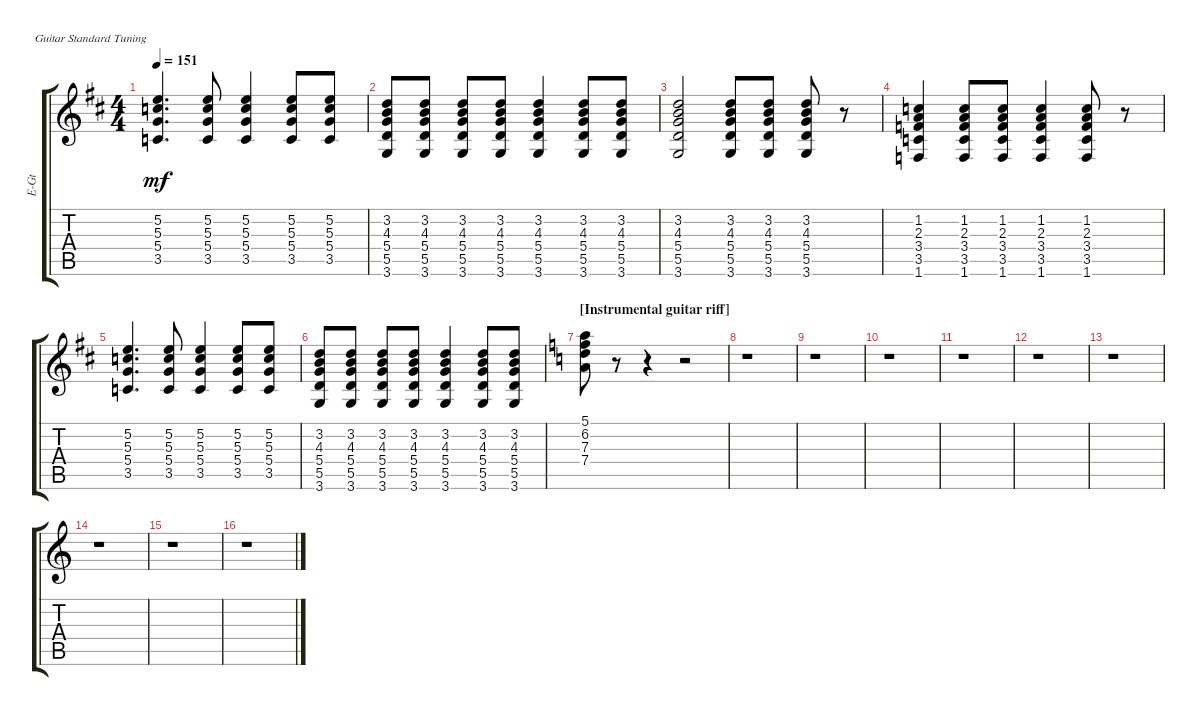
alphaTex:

\bracketExtendMode groupsimilarinstruments
\track ("Electric Guitar- Mick" "E-Gt") {instrument electricguitarclean}
\staff {score tabs}
\tuning (E4 B3 G3 D3 A2 E2)
\ts (4 4)
\tempo 151
\clef g2
\ks d
(3.5{acc forcenatural} 5.4{acc forcenatural} 5.3{acc forcenatural} 5.2{acc forcenatural}).4{d dy mf} (3.5{acc forcenatural} 5.4{acc forcenatural} 5.3{acc forcenatural} 5.2{acc forcenatural}).8 (3.5{acc forcenatural} 5.4{acc forcenatural} 5.3{acc forcenatural} 5.2{acc forcenatural}).4 (3.5{acc forcenatural} 5.4{acc forcenatural} 5.3{acc forcenatural} 5.2{acc forcenatural}).8 (3.5{acc forcenatural} 5.4{acc forcenatural} 5.3{acc forcenatural} 5.2{acc forcenatural}).8 |
(3.6{acc forcenatural} 5.5{acc forcenatural} 5.4{acc forcenatural} 4.3{acc forcenatural} 3.2{acc forcenatural}).8 (3.6{acc forcenatural} 5.5{acc forcenatural} 5.4{acc forcenatural} 4.3{acc forcenatural} 3.2{acc forcenatural}).8 (3.6{acc forcenatural} 5.5{acc forcenatural} 5.4{acc forcenatural} 4.3{acc forcenatural} 3.2{acc forcenatural}).8 (3.6{acc forcenatural} 5.5{acc forcenatural} 5.4{acc forcenatural} 4.3{acc forcenatural} 3.2{acc forcenatural}).8 (3.6{acc forcenatural} 5.5{acc forcenatural} 5.4{acc forcenatural} 4.3{acc forcenatural} 3.2{acc forcenatural}).4 (3.6{acc forcenatural} 5.5{acc forcenatural} 5.4{acc forcenatural} 4.3{acc forcenatural} 3.2{acc forcenatural}).8 (3.6{acc forcenatural} 5.5{acc forcenatural} 5.4{acc forcenatural} 4.3{acc forcenatural} 3.2{acc forcenatural}).8 |
(3.6{acc forcenatural} 5.5{acc forcenatural} 5.4{acc forcenatural} 4.3{acc forcenatural} 3.2{acc forcenatural}).2 (3.6{acc forcenatural} 5.5{acc forcenatural} 5.4{acc forcenatural} 4.3{acc forcenatural} 3.2{acc forcenatural}).8 (3.6{acc forcenatural} 5.5{acc forcenatural} 5.4{acc forcenatural} 4.3{acc forcenatural} 3.2{acc forcenatural}).8 (3.6{acc forcenatural} 5.5{acc forcenatural} 5.4{acc forcenatural} 4.3{acc forcenatural} 3.2{acc forcenatural}).8 r.8 |
(1.6{acc forcenatural} 3.5{acc forcenatural} 3.4{acc forcenatural} 2.3{acc forcenatural} 1.2{acc forcenatural}).4 (1.6{acc forcenatural} 3.5{acc forcenatural} 3.4{acc forcenatural} 2.3{acc forcenatural} 1.2{acc forcenatural}).8 (1.6{acc forcenatural} 3.5{acc forcenatural} 3.4{acc forcenatural} 2.3{acc forcenatural} 1.2{acc forcenatural}).8 (1.6{acc forcenatural} 3.5{acc forcenatural} 3.4{acc forcenatural} 2.3{acc forcenatural} 1.2{acc forcenatural}).4 (1.6{acc forcenatural} 3.5{acc forcenatural} 3.4{acc forcenatural} 2.3{acc forcenatural} 1.2{acc forcenatural}).8 r.8 |
(3.5{acc forcenatural} 5.4{acc forcenatural} 5.3{acc forcenatural} 5.2{acc forcenatural}).4{d} (3.5{acc forcenatural} 5.4{acc forcenatural} 5.3{acc forcenatural} 5.2{acc forcenatural}).8 (3.5{acc forcenatural} 5.4{acc forcenatural} 5.3{acc forcenatural} 5.2{acc forcenatural}).4 (3.5{acc forcenatural} 5.4{acc forcenatural} 5.3{acc forcenatural} 5.2{acc forcenatural}).8 (3.5{acc forcenatural} 5.4{acc forcenatural} 5.3{acc forcenatural} 5.2{acc forcenatural}).8 |
(3.6{acc forcenatural} 5.5{acc forcenatural} 5.4{acc forcenatural} 4.3{acc forcenatural} 3.2{acc forcenatural}).8 (3.6{acc forcenatural} 5.5{acc forcenatural} 5.4{acc forcenatural} 4.3{acc forcenatural} 3.2{acc forcenatural}).8 (3.6{acc forcenatural} 5.5{acc forcenatural} 5.4{acc forcenatural} 4.3{acc forcenatural} 3.2{acc forcenatural}).8 (3.6{acc forcenatural} 5.5{acc forcenatural} 5.4{acc forcenatural} 4.3{acc forcenatural} 3.2{acc forcenatural}).8 (3.6{acc forcenatural} 5.5{acc forcenatural} 5.4{acc forcenatural} 4.3{acc forcenatural} 3.2{acc forcenatural}).4 (3.6{acc forcenatural} 5.5{acc forcenatural} 5.4{acc forcenatural} 4.3{acc forcenatural} 3.2{acc forcenatural}).8 (3.6{acc forcenatural} 5.5{acc forcenatural} 5.4{acc forcenatural} 4.3{acc forcenatural} 3.2{acc forcenatural}).8 |
\section ("" "[Instrumental guitar riff]")
\ks aminor
(7.4 7.3 6.2 5.1).8 r.8 r.4 r.2 |
r.1 |
r.1 |
r.1 |
r.1 |
r.1 |
r.1 |
r.1 |
r.1 |
r.1
